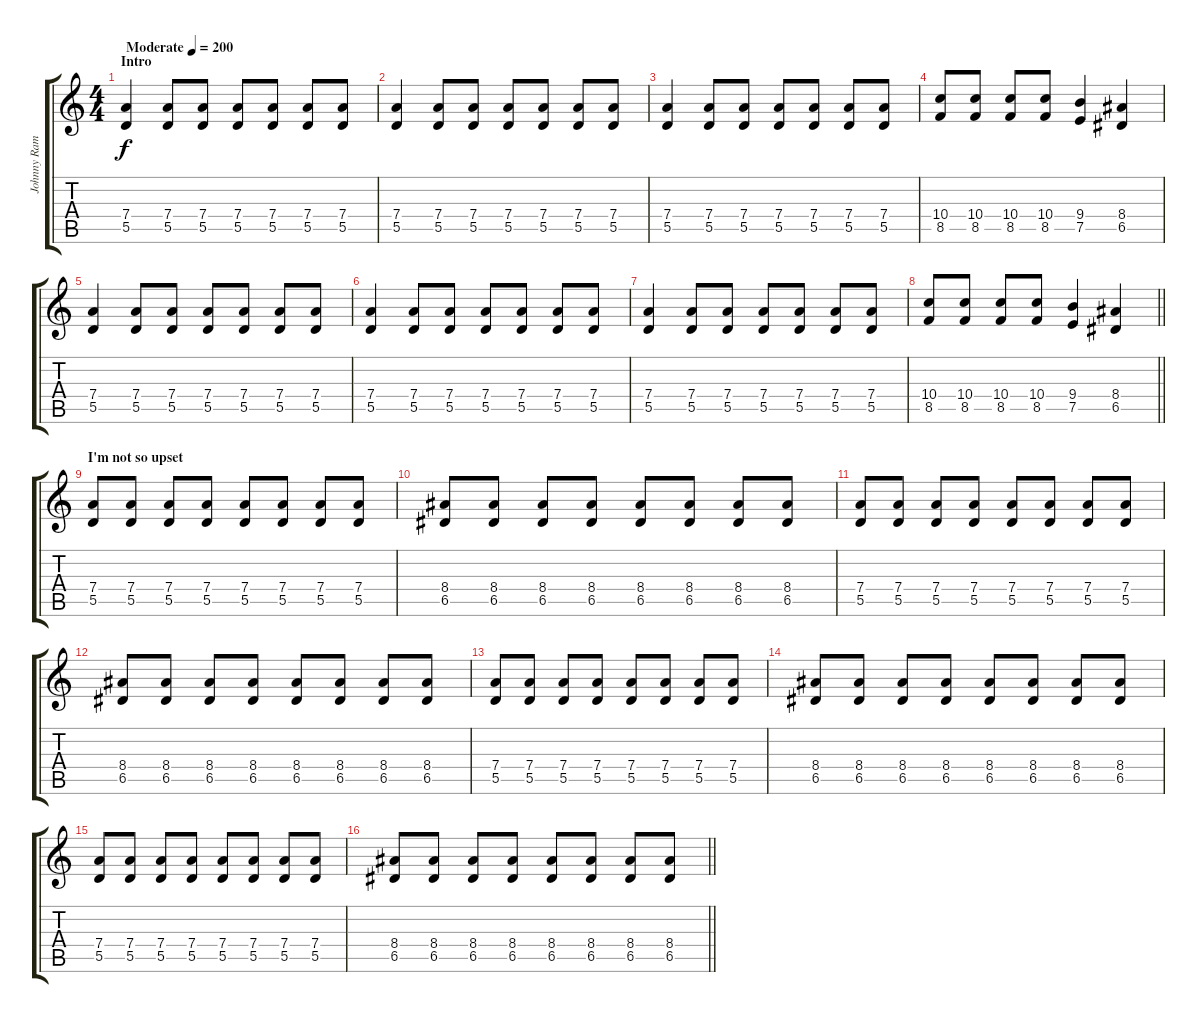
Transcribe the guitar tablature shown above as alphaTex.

\track ("Johnny Ramone" "Johnny Ram") {instrument overdrivenguitar}
\staff {score tabs}
\tuning (E4 B3 G3 D3 A2 E2) {hide}
\ts (4 4)
\section ("" "Intro")
\tempo (200 "Moderate")
\clef g2
\ks c
(7.4 5.5).4{dy f instrument overdrivenguitar} (7.4 5.5).8 (7.4 5.5).8 (7.4 5.5).8 (7.4 5.5).8 (7.4 5.5).8 (7.4 5.5).8 |
(7.4 5.5).4 (7.4 5.5).8 (7.4 5.5).8 (7.4 5.5).8 (7.4 5.5).8 (7.4 5.5).8 (7.4 5.5).8 |
(7.4 5.5).4 (7.4 5.5).8 (7.4 5.5).8 (7.4 5.5).8 (7.4 5.5).8 (7.4 5.5).8 (7.4 5.5).8 |
(10.4 8.5).8 (10.4 8.5).8 (10.4 8.5).8 (10.4 8.5).8 (9.4 7.5).4 (8.4 6.5).4 |
(7.4 5.5).4 (7.4 5.5).8 (7.4 5.5).8 (7.4 5.5).8 (7.4 5.5).8 (7.4 5.5).8 (7.4 5.5).8 |
(7.4 5.5).4 (7.4 5.5).8 (7.4 5.5).8 (7.4 5.5).8 (7.4 5.5).8 (7.4 5.5).8 (7.4 5.5).8 |
(7.4 5.5).4 (7.4 5.5).8 (7.4 5.5).8 (7.4 5.5).8 (7.4 5.5).8 (7.4 5.5).8 (7.4 5.5).8 |
\barLineRight lightlight
(10.4 8.5).8 (10.4 8.5).8 (10.4 8.5).8 (10.4 8.5).8 (9.4 7.5).4 (8.4 6.5).4 |
\section ("" "I'm not so upset")
(7.4 5.5).8 (7.4 5.5).8 (7.4 5.5).8 (7.4 5.5).8 (7.4 5.5).8 (7.4 5.5).8 (7.4 5.5).8 (7.4 5.5).8 |
(8.4 6.5).8 (8.4 6.5).8 (8.4 6.5).8 (8.4 6.5).8 (8.4 6.5).8 (8.4 6.5).8 (8.4 6.5).8 (8.4 6.5).8 |
(7.4 5.5).8 (7.4 5.5).8 (7.4 5.5).8 (7.4 5.5).8 (7.4 5.5).8 (7.4 5.5).8 (7.4 5.5).8 (7.4 5.5).8 |
(8.4 6.5).8 (8.4 6.5).8 (8.4 6.5).8 (8.4 6.5).8 (8.4 6.5).8 (8.4 6.5).8 (8.4 6.5).8 (8.4 6.5).8 |
(7.4 5.5).8 (7.4 5.5).8 (7.4 5.5).8 (7.4 5.5).8 (7.4 5.5).8 (7.4 5.5).8 (7.4 5.5).8 (7.4 5.5).8 |
(8.4 6.5).8 (8.4 6.5).8 (8.4 6.5).8 (8.4 6.5).8 (8.4 6.5).8 (8.4 6.5).8 (8.4 6.5).8 (8.4 6.5).8 |
(7.4 5.5).8 (7.4 5.5).8 (7.4 5.5).8 (7.4 5.5).8 (7.4 5.5).8 (7.4 5.5).8 (7.4 5.5).8 (7.4 5.5).8 |
\barLineRight lightlight
(8.4 6.5).8 (8.4 6.5).8 (8.4 6.5).8 (8.4 6.5).8 (8.4 6.5).8 (8.4 6.5).8 (8.4 6.5).8 (8.4 6.5).8
